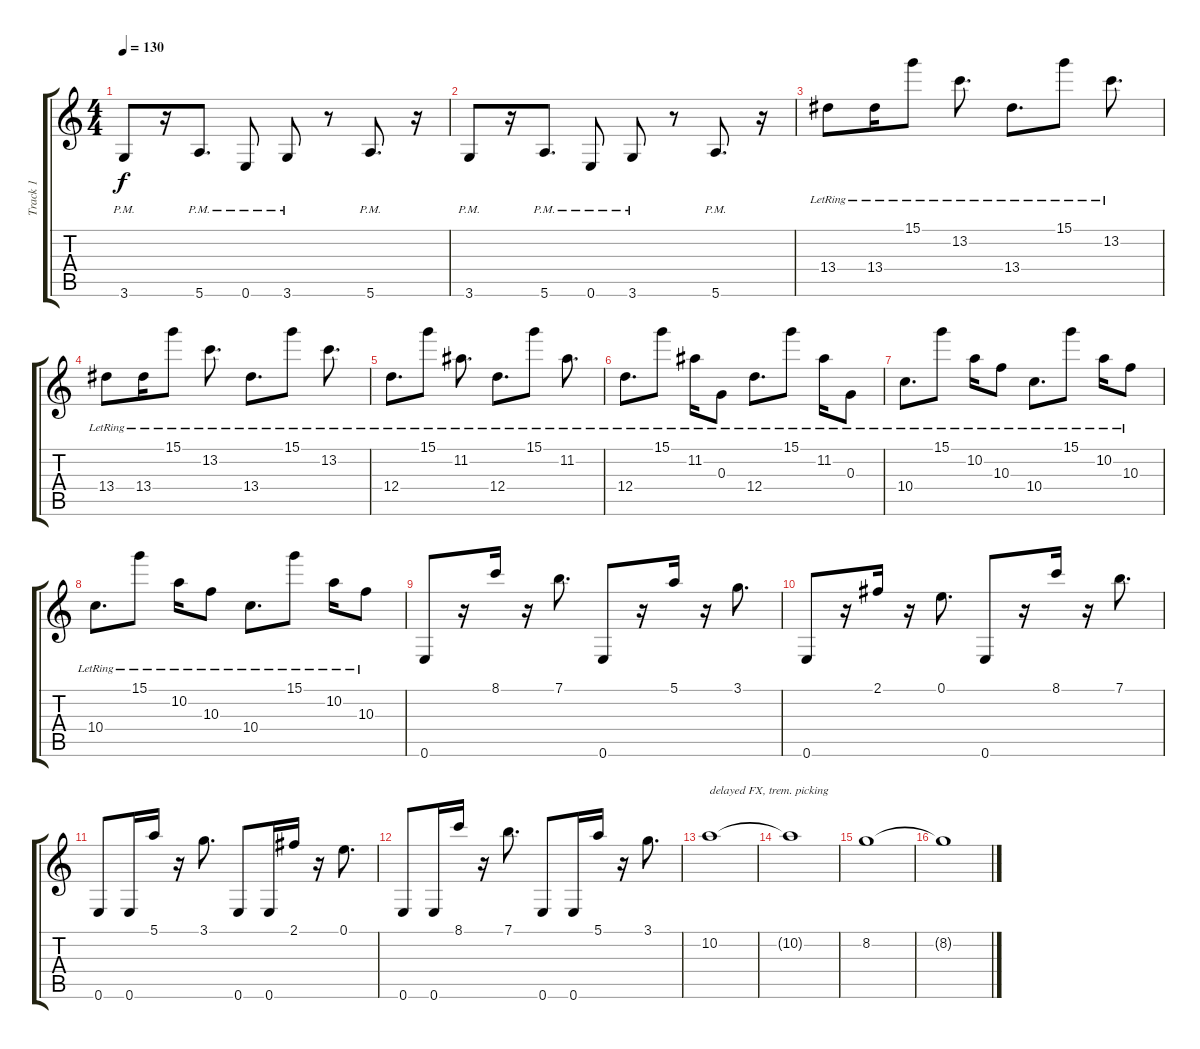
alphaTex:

\track ("Track 1" "Track 1") {instrument electricguitarjazz}
\staff {score tabs}
\tuning (E4 B3 G3 D3 A2 E2) {hide}
\ts (4 4)
\tempo 130
\clef g2
\ks c
3.6{pm}.8{dy f} r.16 5.6{pm}.8{d} 0.6{pm}.8 3.6{pm}.8 r.8 5.6{pm}.8{d} r.16 |
3.6{pm}.8 r.16 5.6{pm}.8{d} 0.6{pm}.8 3.6{pm}.8 r.8 5.6{pm}.8{d} r.16 |
13.4{lr}.8{volume 9} 13.4{lr}.16 15.1{lr}.8 13.2{lr}.8{d} 13.4{lr}.8{d} 15.1{lr}.8 13.2{lr}.8{d} |
13.4{lr}.8 13.4{lr}.16 15.1{lr}.8 13.2{lr}.8{d} 13.4{lr}.8{d} 15.1{lr}.8 13.2{lr}.8{d} |
12.4{lr}.8{d} 15.1{lr}.8 11.2{lr}.8{d} 12.4{lr}.8{d} 15.1{lr}.8 11.2{lr}.8{d} |
12.4{lr}.8{d} 15.1{lr}.8 11.2{lr}.16 0.3{lr}.8 12.4{lr}.8{d} 15.1{lr}.8 11.2{lr}.16 0.3{lr}.8 |
10.4{lr}.8{d} 15.1{lr}.8 10.2{lr}.16 10.3{lr}.8 10.4{lr}.8{d} 15.1{lr}.8 10.2{lr}.16 10.3{lr}.8 |
10.4{lr}.8{d} 15.1{lr}.8 10.2{lr}.16 10.3{lr}.8 10.4{lr}.8{d} 15.1{lr}.8 10.2{lr}.16 10.3{lr}.8 |
0.6.8{volume 13} r.16 8.1.16 r.16 7.1.8{d} 0.6.8 r.16 5.1.16 r.16 3.1.8{d} |
0.6.8 r.16 2.1.16 r.16 0.1.8{d} 0.6.8 r.16 8.1.16 r.16 7.1.8{d} |
0.6.8 0.6.16 5.1.16 r.16 3.1.8{d} 0.6.8 0.6.16 2.1.16 r.16 0.1.8{d} |
0.6.8 0.6.16 8.1.16 r.16 7.1.8{d} 0.6.8 0.6.16 5.1.16 r.16 3.1.8{d} |
10.2.1{txt "delayed FX, trem. picking" volume 11 instrument pad8sweep} |
10.2{t}.1 |
8.2.1 |
8.2{t}.1
